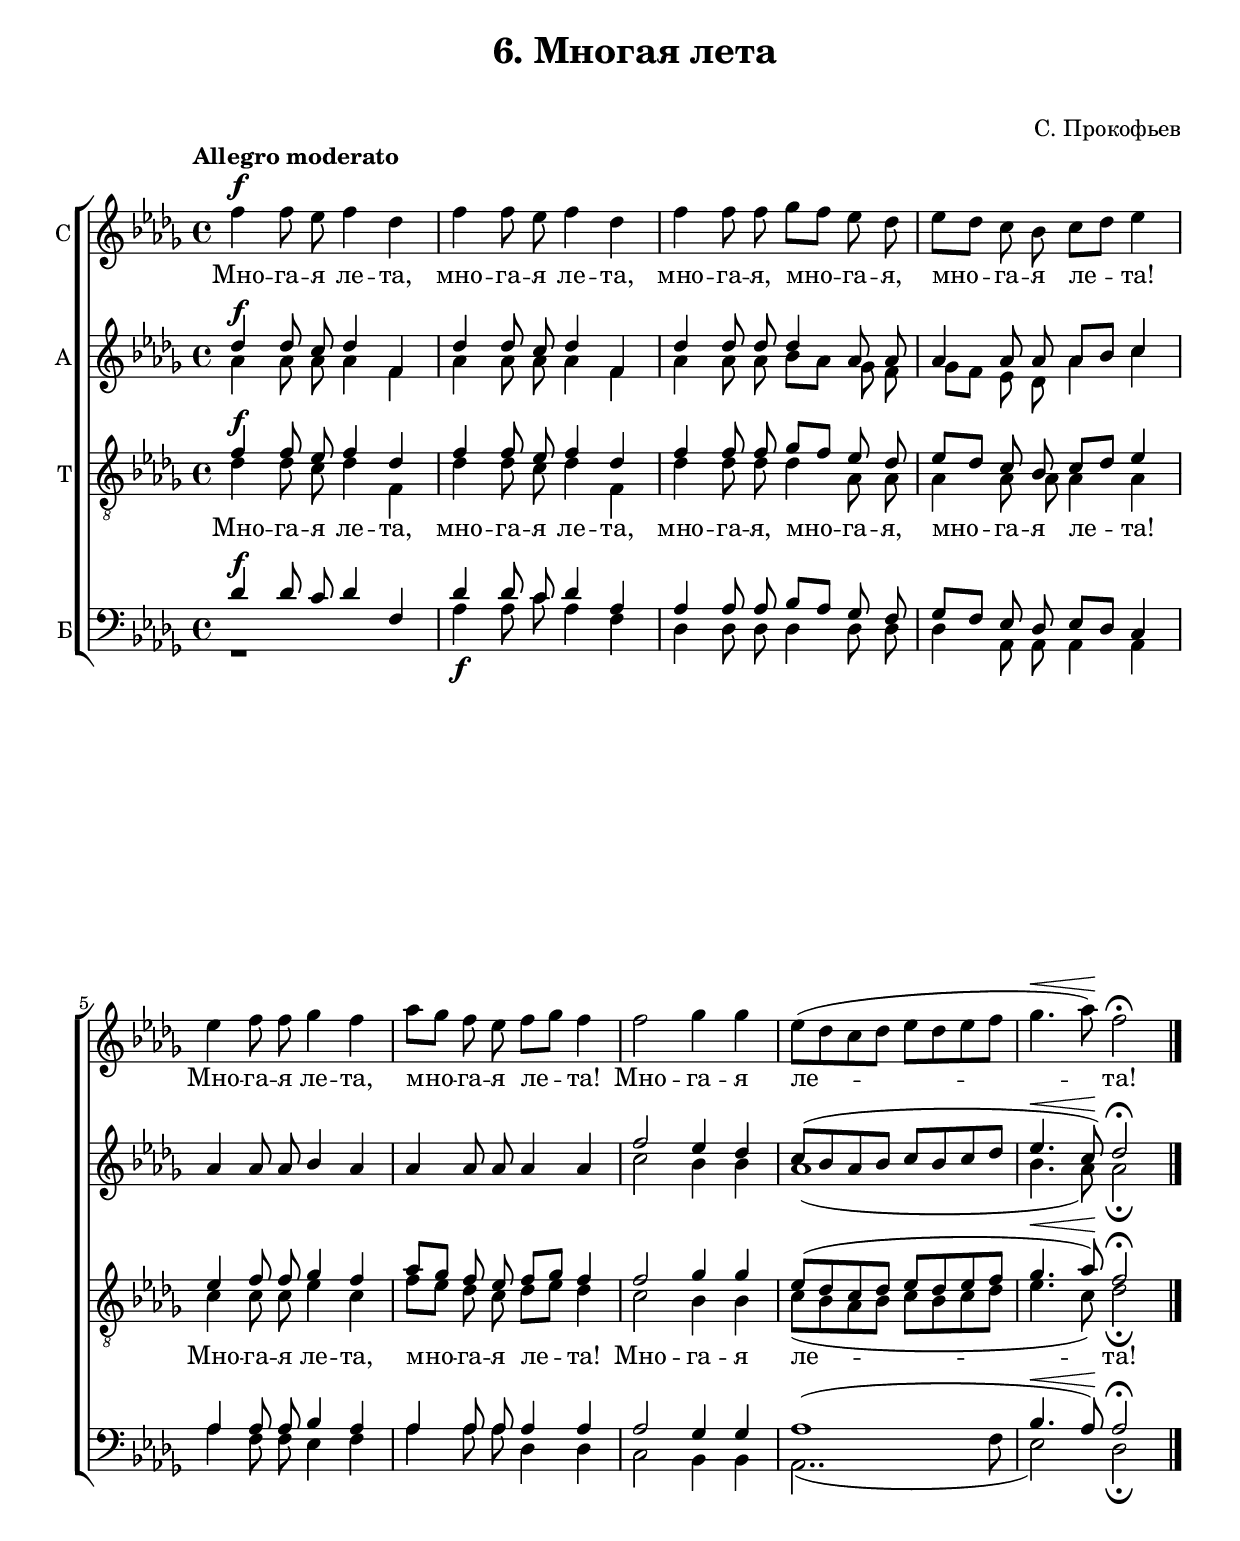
\version "2.18.2"

% закомментируйте строку ниже, чтобы получался pdf с навигацией
#(ly:set-option 'point-and-click #f)
#(ly:set-option 'midi-extension "mid")

keyTime = { \key des \major \time 4/4 }

soprano = \relative f'' {
	\autoBeamOff \dynamicUp
	f4\f f8 ees8 f4 des4 | f4 f8 ees8 f4 des4 | f4 f8 f ges[ f] ees des |
	ees8[ des] c bes c[ des] ees4 | ees f8 f ges4 f | aes8[ ges ] f ees f[ ges] f4 |
	f2 ges4 ges | ees8[( des c des] ees[ des ees f] | ges4.\< aes8)\! f2\fermata \bar "|." 
}

altoone = \relative d'' { 
\autoBeamOff \dynamicUp
	des4\f des8 c des4 f, | des' des8 c des4 f, | des' des8 des des4 aes8 aes |
	aes4 aes8 aes aes8[ bes] c4 | aes4 aes8 aes bes4 aes | aes aes8 aes aes4 aes |
	f'2 ees4 des | c8[( bes aes bes] c[ bes c des] ees4.\< c8)\! des2\fermata
}

altotwo = \relative a' {
\autoBeamOff
	aes4 aes8 aes aes4 f | aes aes8 aes aes4 f | aes aes8 aes bes[ aes] ges f |
	ges8[ f] ees des aes'4 c | s1 | s1 |
	c2 bes4 bes | aes1( | bes4. aes8) aes2\fermata
}

tenorone = \relative f' {
\autoBeamOff \dynamicUp
	f4\f f8 ees f4 des | f f8 ees f4 des | f f8 f ges[ f] ees des |
	ees8[ des] c bes c[ des] ees4 | ees4 f8 f ges4 f | aes8[ ges] f ees f[ ges] f4 |
	f2 ges4 ges | ees8[( des c des] ees[ des ees f] | ges4.\< aes8)\! f2\fermata 
}

tenortwo = \relative d' {
\autoBeamOff
	des4 des8 c des4 f, | des' des8 c des4 f, | des' des8 des des4 aes8 aes |
	aes4 aes8 aes aes4 aes | c c8 c ees4 c | f8[ ees] des c des[ ees] des4 |
	c2 bes4 bes | c8[( bes aes bes ] c[ bes c des] ees4. c8) des2\fermata
}

baritone = \relative d' {
\autoBeamOff \dynamicUp
	des4\f des8 c des4 f,| des' des8 c des4 aes | aes aes8 aes bes[ aes] ges f |
	ges[ f] ees des ees[ des] c4 | aes' aes8 aes bes4 aes | aes aes8 aes aes4 aes |
	aes2 ges4 ges | aes1( | bes4.\< aes8)\! aes2\fermata
}

bass = \relative d' {
\autoBeamOff
	r1 | aes4\f aes8 c aes4 f | des des8 des des4 des8 des |
	des4 aes8 aes aes4 aes | aes' f8 f ees4 f | aes aes8 aes des,4 des |
	c2 bes4 bes | aes2..( f'8 | ees2) des\fermata
}

verse = \lyricmode {
  Мно -- га -- я ле -- та, мно -- га -- я ле -- та,
	мно -- га -- я, мно -- га -- я, мно -- га -- я ле -- та!
	Мно -- га -- я ле -- та, мно -- га -- я ле -- та!
	Мно -- га -- я ле -- та!
}

\paper {
  #(set-default-paper-size "a4")
  indent = 0
  top-margin = 15
  left-margin = 15
  right-margin = 10
  bottom-margin = 15
  ragged-bottom = ##f
  ragged-last-bottom = ##f
}

\header {
	  title = #"6. Многая лета"
	subtitle = #" "
	  composer = "С. Прокофьев"
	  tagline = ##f
	}
	
\score { 
  <<
  \new ChoirStaff  <<
     \new Staff \with { instrumentName = "С" } <<
      \new Voice = "sopranoone" { \tempo "Allegro moderato" \keyTime \soprano }
      >>
    \new Lyrics \lyricsto "sopranoone" { \verse }
    \new Staff \with { instrumentName = "А" } <<
      \new Voice = "altoone" { \keyTime \voiceOne \altoone }
      \new Voice = "altotwo" { \voiceTwo \altotwo }
    >>
    \new Staff \with { instrumentName = "Т" } <<
		\clef "G_8"
      \new Voice = "tenorone" { \keyTime \voiceOne \tenorone }
      \new Voice = "tenortwo" { \voiceTwo \tenortwo }
    >>
	\new Lyrics \lyricsto "tenorone" { \verse }
	\new Staff \with { instrumentName = "Б" } <<
		\clef bass
      \new Voice = "baritone" { \voiceOne \baritone }
      \new Voice = "bass" { \keyTime \voiceTwo \bass }
    >>
  >>
  >>
  \layout {
  \context {}
  }
  \midi {}
}
